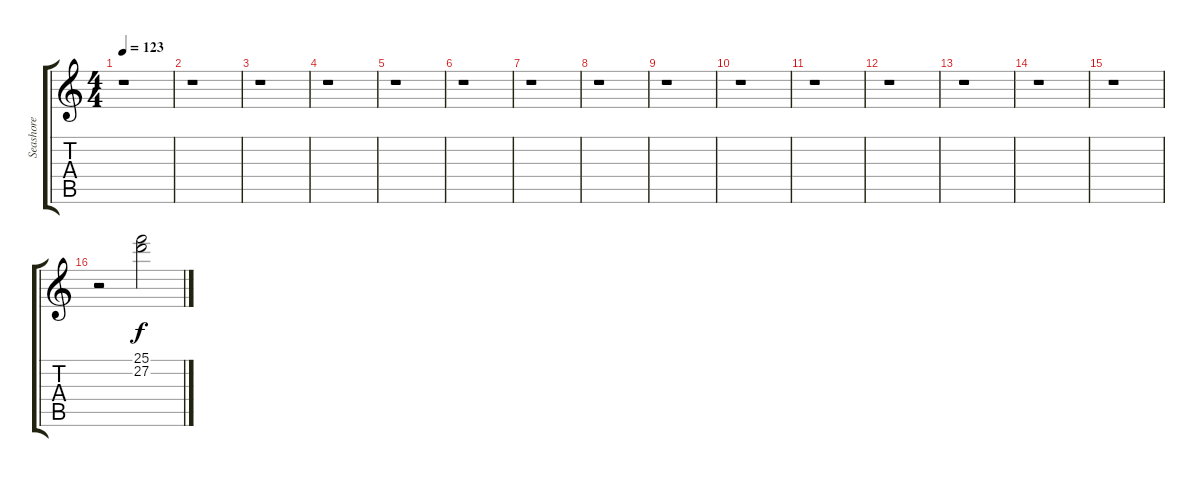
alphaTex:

\track ("Seashore" "Seashore") {instrument seashore}
\staff {score tabs}
\tuning (E4 B3 G3 D3 A2 E2) {hide}
\ts (4 4)
\tempo 123
\clef g2
\ks c
r.1{dy f} |
r.1 |
r.1 |
r.1 |
r.1 |
r.1 |
r.1 |
r.1 |
r.1 |
r.1 |
r.1 |
r.1 |
r.1 |
r.1 |
r.1 |
r.2 (25.1 27.2).2
